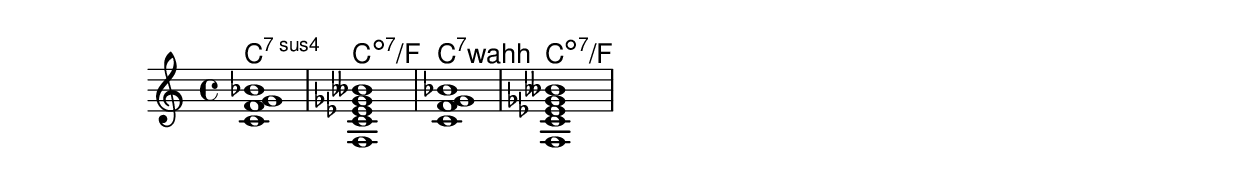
%%  Do not edit this file; it is auto-generated from LSR!
\version "2.11.35"

\header { texidoc = "
The property @code{chordNameExceptions} can used to store a list of
special notations for specific chords. 
" }

% 7sus4 denoted with ^7 wahh
chExceptionMusic = {
  <c f g bes>1-\markup { \super "7" "wahh" }
}

% add to existing exceptions.
chExceptions = #(append
  (sequential-music-to-chord-exceptions chExceptionMusic #t)
  ignatzekExceptions)

theMusic = \chordmode {
  c:7sus4 c:dim7/+f
  \set chordNameExceptions = #chExceptions
  c:7sus4 c:dim7/+f
}

\layout {
  ragged-right = ##t 
}

<< \context ChordNames \theMusic
   \context Voice \theMusic
>>  

